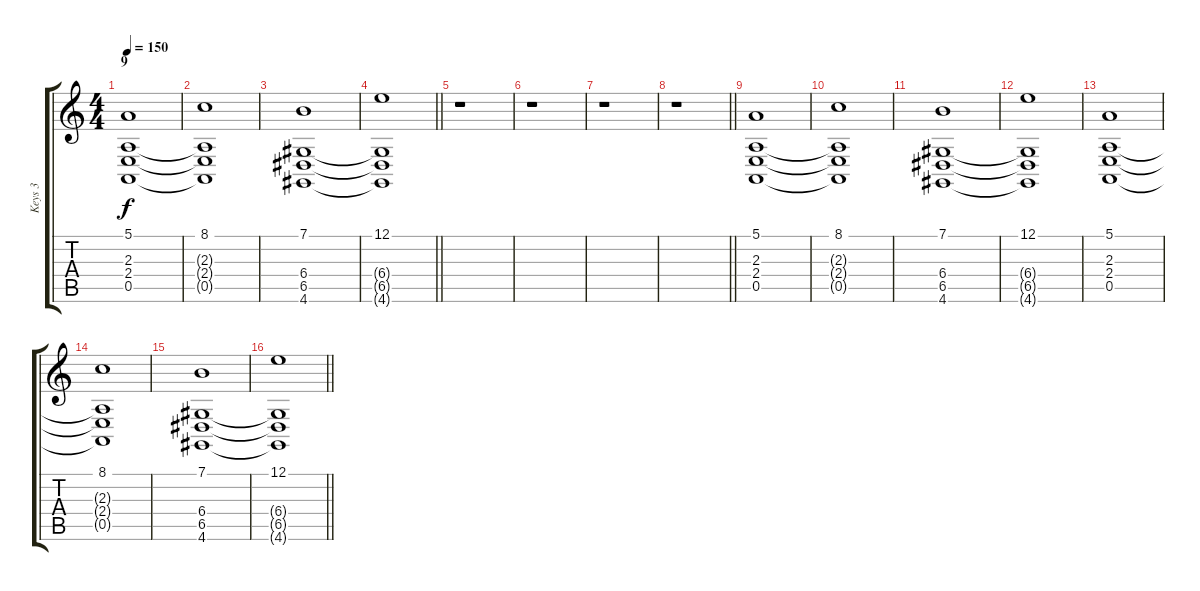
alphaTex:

\track ("Keys 3" "Keys 3") {instrument stringensemble1}
\staff {score tabs}
\tuning (E4 B3 G3 D3 A2 E2) {hide}
\ts (4 4)
\section ("" "9")
\tempo 150
\clef g2
\ks c
(5.1 2.3 2.4 0.5).1{dy f} |
(8.1 2.3{t} 2.4{t} 0.5{t}).1 |
(7.1 6.4 6.5 4.6).1 |
\barLineRight lightlight
(12.1 6.4{t} 6.5{t} 4.6{t}).1 |
\section ("" "")
r.1 |
r.1 |
r.1 |
\barLineRight lightlight
r.1 |
\section ("" "")
(5.1 2.3 2.4 0.5).1 |
(8.1 2.3{t} 2.4{t} 0.5{t}).1 |
(7.1 6.4 6.5 4.6).1 |
(12.1 6.4{t} 6.5{t} 4.6{t}).1 |
(5.1 2.3 2.4 0.5).1 |
(8.1 2.3{t} 2.4{t} 0.5{t}).1 |
(7.1 6.4 6.5 4.6).1 |
\barLineRight lightlight
(12.1 6.4{t} 6.5{t} 4.6{t}).1
